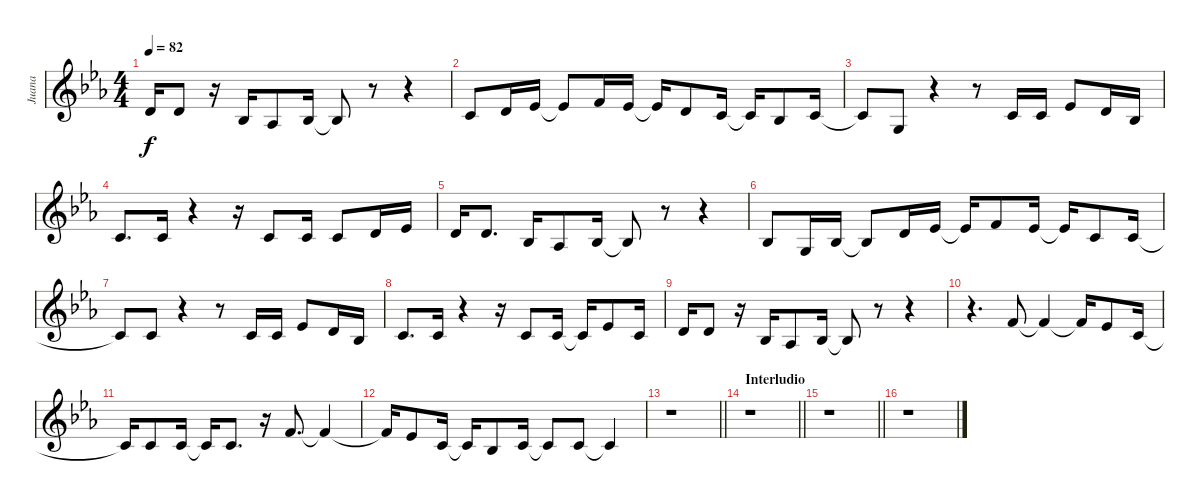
\track ("Juana" "Juana") {instrument choiraahs bank 2}
\staff {score}
\tuning (E4 B3 G3 D3 A2 E2) {hide}
\ts (4 4)
\tempo 82
\clef g2
\ks cminor
3.2.16{dy f} 3.2.8 r.16 3.3.16 1.3.8 3.3.16 3.3{t}.8 r.8 r.4 |
1.2.8 3.2.16 4.2.16 4.2{t}.8 6.2.16 4.2.16 4.2{t}.16 3.2.8 1.2.16 1.2{t}.16 3.3.8 1.2.16 |
1.2{t}.8 0.3.8 r.4 r.8 1.2.16 1.2.16 4.2.8 3.2.16 3.3.16 |
1.2.8{d} 1.2.16 r.4 r.16 1.2.8 1.2.16 1.2.8 3.2.16 4.2.16 |
3.2.16 3.2.8{d} 3.3.16 1.3.8 3.3.16 3.3{t}.8 r.8 r.4 |
3.3.8 0.3.16 3.3.16 3.3{t}.8 3.2.16 4.2.16 4.2{t}.16 6.2.8 4.2.16 4.2{t}.16 1.2.8 1.2.16 |
1.2{t}.8 1.2.8 r.4 r.8 1.2.16 1.2.16 4.2.8 3.2.16 3.3.16 |
1.2.8{d} 1.2.16 r.4 r.16 1.2.8 1.2.16 1.2{t}.16 4.2.8 1.2.16 |
3.2.16 3.2.8 r.16 3.3.16 1.3.8 3.3.16 3.3{t}.8 r.8 r.4 |
r.4{d} 1.1.8 1.1{t}.4 1.1{t}.16 4.2.8 1.2.16 |
1.2{t}.16 1.2.8 1.2.16 1.2{t}.16 1.2.8{d} r.16 1.1.8{d} 1.1{t}.4 |
1.1{t}.16 4.2.8 1.2.16 1.2{t}.16 3.3.8 1.2.16 1.2{t}.8 1.2.8 1.2{t}.4 |
\barLineRight lightlight
r.1 |
\section ("" "Interludio")
\barLineRight lightlight
r.1 |
\barLineRight lightlight
r.1 |
r.1
